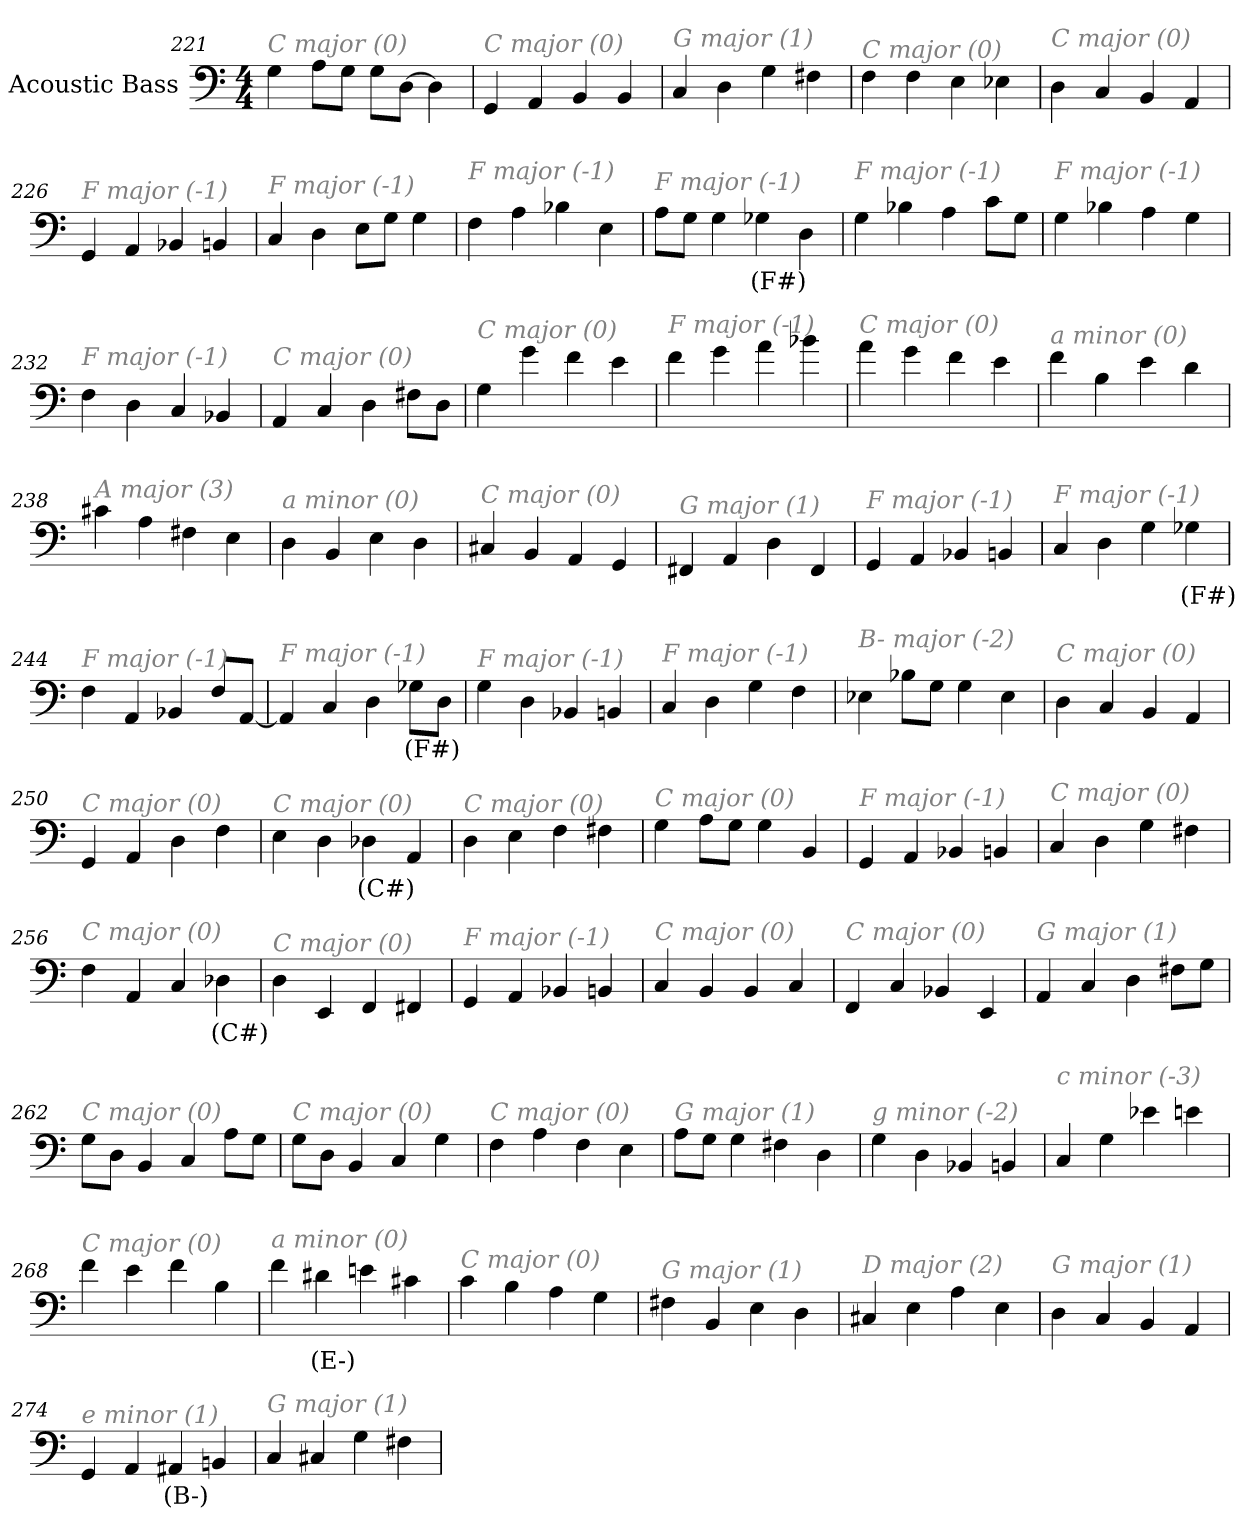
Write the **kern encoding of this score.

**kern	**text
*part1	*part1
*staff1	*staff1
*I"Acoustic Bass	*
*clefF4	*
*ITrd7c12	*
*k[]	*
*C:	*
*M4/4	*
=221	=221
!LO:TX:i:color=#808080:t=C major (0)	!
4GG	.
8AAL	.
8GGJ	.
8GGL	.
[8DDJ	.
4DD]	.
=222	=222
!LO:TX:i:color=#808080:t=C major (0)	!
4GGG	.
4AAA	.
4BBB	.
4BBB	.
=223	=223
!LO:TX:i:color=#808080:t=G major (1)	!
4CC	.
4DD	.
4GG	.
4FF#X	.
=224	=224
!LO:TX:i:color=#808080:t=C major (0)	!
4FF	.
4FF	.
4EE	.
4EE-X	.
=225	=225
!LO:TX:i:color=#808080:t=C major (0)	!
4DD	.
4CC	.
4BBB	.
4AAA	.
=226	=226
!LO:TX:i:color=#808080:t=F major (-1)	!
4GGG	.
4AAA	.
4BBB-X	.
4BBBn	.
=227	=227
!LO:TX:i:color=#808080:t=F major (-1)	!
4CC	.
4DD	.
8EEL	.
8GGJ	.
4GG	.
=228	=228
!LO:TX:i:color=#808080:t=F major (-1)	!
4FF	.
4AA	.
4BB-X	.
4EE	.
=229	=229
!LO:TX:i:color=#808080:t=F major (-1)	!
8AAL	.
8GGJ	.
4GG	.
4GG-Xi	(F#)
4DD	.
=230	=230
!LO:TX:i:color=#808080:t=F major (-1)	!
4GG	.
4BB-X	.
4AA	.
8CL	.
8GGJ	.
=231	=231
!LO:TX:i:color=#808080:t=F major (-1)	!
4GG	.
4BB-X	.
4AA	.
4GG	.
=232	=232
!LO:TX:i:color=#808080:t=F major (-1)	!
4FF	.
4DD	.
4CC	.
4BBB-X	.
=233	=233
!LO:TX:i:color=#808080:t=C major (0)	!
4AAA	.
4CC	.
4DD	.
8FF#XL	.
8DDJ	.
=234	=234
!LO:TX:i:color=#808080:t=C major (0)	!
4GG	.
4G	.
4F	.
4E	.
=235	=235
!LO:TX:i:color=#808080:t=F major (-1)	!
4F	.
4G	.
4A	.
4B-X	.
=236	=236
!LO:TX:i:color=#808080:t=C major (0)	!
4A	.
4G	.
4F	.
4E	.
=237	=237
!LO:TX:i:color=#808080:t=a minor (0)	!
4F	.
4BB	.
4E	.
4D	.
=238	=238
!LO:TX:i:color=#808080:t=A major (3)	!
4C#X	.
4AA	.
4FF#X	.
4EE	.
=239	=239
!LO:TX:i:color=#808080:t=a minor (0)	!
4DD	.
4BBB	.
4EE	.
4DD	.
=240	=240
!LO:TX:i:color=#808080:t=C major (0)	!
4CC#Xj	.
4BBB	.
4AAA	.
4GGG	.
=241	=241
!LO:TX:i:color=#808080:t=G major (1)	!
4FFF#X	.
4AAA	.
4DD	.
4FFF#	.
=242	=242
!LO:TX:i:color=#808080:t=F major (-1)	!
4GGG	.
4AAA	.
4BBB-X	.
4BBBn	.
=243	=243
!LO:TX:i:color=#808080:t=F major (-1)	!
4CC	.
4DD	.
4GG	.
4GG-Xi	(F#)
=244	=244
!LO:TX:i:color=#808080:t=F major (-1)	!
4FF	.
4AAA	.
4BBB-X	.
8FFL	.
[8AAAJ	.
=245	=245
!LO:TX:i:color=#808080:t=F major (-1)	!
4AAA]	.
4CC	.
4DD	.
8GG-XiL	(F#)
8DDJ	.
=246	=246
!LO:TX:i:color=#808080:t=F major (-1)	!
4GG	.
4DD	.
4BBB-X	.
4BBBn	.
=247	=247
!LO:TX:i:color=#808080:t=F major (-1)	!
4CC	.
4DD	.
4GG	.
4FF	.
=248	=248
!LO:TX:i:color=#808080:t=B- major (-2)	!
4EE-X	.
8BB-XL	.
8GGJ	.
4GG	.
4EE-	.
=249	=249
!LO:TX:i:color=#808080:t=C major (0)	!
4DD	.
4CC	.
4BBB	.
4AAA	.
=250	=250
!LO:TX:i:color=#808080:t=C major (0)	!
4GGG	.
4AAA	.
4DD	.
4FF	.
=251	=251
!LO:TX:i:color=#808080:t=C major (0)	!
4EE	.
4DD	.
4DD-Xi	(C#)
4AAA	.
=252	=252
!LO:TX:i:color=#808080:t=C major (0)	!
4DD	.
4EE	.
4FF	.
4FF#X	.
=253	=253
!LO:TX:i:color=#808080:t=C major (0)	!
4GG	.
8AAL	.
8GGJ	.
4GG	.
4BBB	.
=254	=254
!LO:TX:i:color=#808080:t=F major (-1)	!
4GGG	.
4AAA	.
4BBB-X	.
4BBBn	.
=255	=255
!LO:TX:i:color=#808080:t=C major (0)	!
4CC	.
4DD	.
4GG	.
4FF#X	.
=256	=256
!LO:TX:i:color=#808080:t=C major (0)	!
4FF	.
4AAA	.
4CC	.
4DD-Xi	(C#)
=257	=257
!LO:TX:i:color=#808080:t=C major (0)	!
4DD	.
4EEE	.
4FFF	.
4FFF#X	.
=258	=258
!LO:TX:i:color=#808080:t=F major (-1)	!
4GGG	.
4AAA	.
4BBB-X	.
4BBBn	.
=259	=259
!LO:TX:i:color=#808080:t=C major (0)	!
4CC	.
4BBB	.
4BBB	.
4CC	.
=260	=260
!LO:TX:i:color=#808080:t=C major (0)	!
4FFF	.
4CC	.
4BBB-X	.
4EEE	.
=261	=261
!LO:TX:i:color=#808080:t=G major (1)	!
4AAA	.
4CC	.
4DD	.
8FF#XL	.
8GGJ	.
=262	=262
!LO:TX:i:color=#808080:t=C major (0)	!
8GGL	.
8DDJ	.
4BBB	.
4CC	.
8AAL	.
8GGJ	.
=263	=263
!LO:TX:i:color=#808080:t=C major (0)	!
8GGL	.
8DDJ	.
4BBB	.
4CC	.
4GG	.
=264	=264
!LO:TX:i:color=#808080:t=C major (0)	!
4FF	.
4AA	.
4FF	.
4EE	.
=265	=265
!LO:TX:i:color=#808080:t=G major (1)	!
8AAL	.
8GGJ	.
4GG	.
4FF#X	.
4DD	.
=266	=266
!LO:TX:i:color=#808080:t=g minor (-2)	!
4GG	.
4DD	.
4BBB-X	.
4BBBn	.
=267	=267
!LO:TX:i:color=#808080:t=c minor (-3)	!
4CC	.
4GG	.
4E-X	.
4En	.
=268	=268
!LO:TX:i:color=#808080:t=C major (0)	!
4F	.
4E	.
4F	.
4BB	.
=269	=269
!LO:TX:i:color=#808080:t=a minor (0)	!
4F	.
4D#Xi	(E-)
4En	.
4C#X	.
=270	=270
!LO:TX:i:color=#808080:t=C major (0)	!
4C	.
4BB	.
4AA	.
4GG	.
=271	=271
!LO:TX:i:color=#808080:t=G major (1)	!
4FF#X	.
4BBB	.
4EE	.
4DD	.
=272	=272
!LO:TX:i:color=#808080:t=D major (2)	!
4CC#X	.
4EE	.
4AA	.
4EE	.
=273	=273
!LO:TX:i:color=#808080:t=G major (1)	!
4DD	.
4CC	.
4BBB	.
4AAA	.
=274	=274
!LO:TX:i:color=#808080:t=e minor (1)	!
4GGG	.
4AAA	.
4AAA#Xi	(B-)
4BBBn	.
=275	=275
!LO:TX:i:color=#808080:t=G major (1)	!
4CC	.
4CC#X	.
4GG	.
4FF#X	.
=	=
*-	*-
